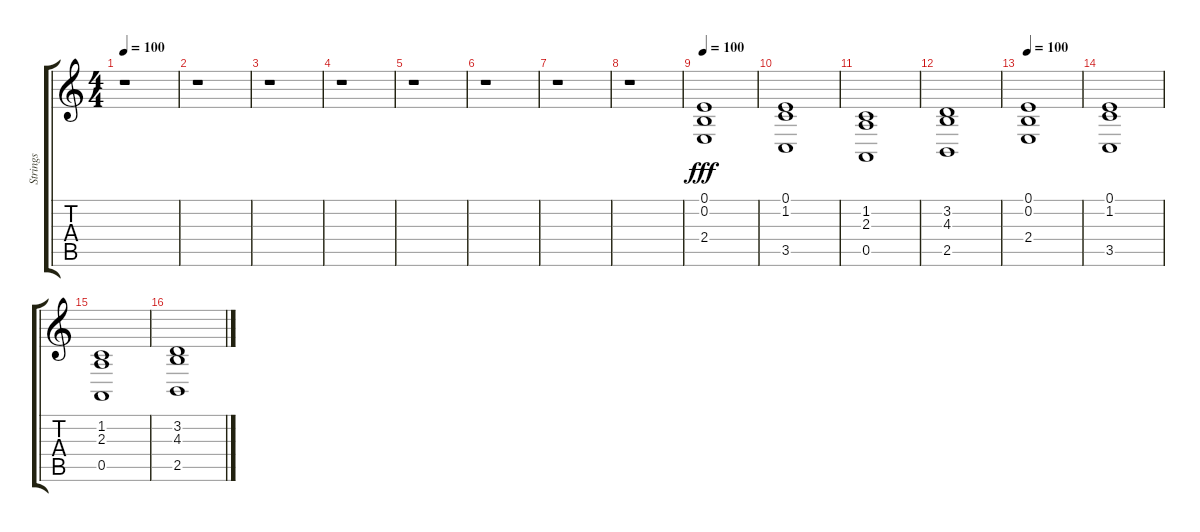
\track ("Strings" "Strings") {instrument synthstrings1}
\staff {score tabs}
\tuning (E4 B3 G3 D3 A2 E2) {hide}
\ts (4 4)
\tempo 100
\clef g2
\ks c
r.1{dy fff} |
r.1 |
r.1 |
r.1 |
r.1 |
r.1 |
r.1 |
r.1 |
\tempo 100
(0.1 0.2 2.4).1 |
(0.1 1.2 3.5).1 |
(1.2 2.3 0.5).1 |
(3.2 4.3 2.5).1 |
\tempo 100
(0.1 0.2 2.4).1 |
(0.1 1.2 3.5).1 |
(1.2 2.3 0.5).1 |
(3.2 4.3 2.5).1
